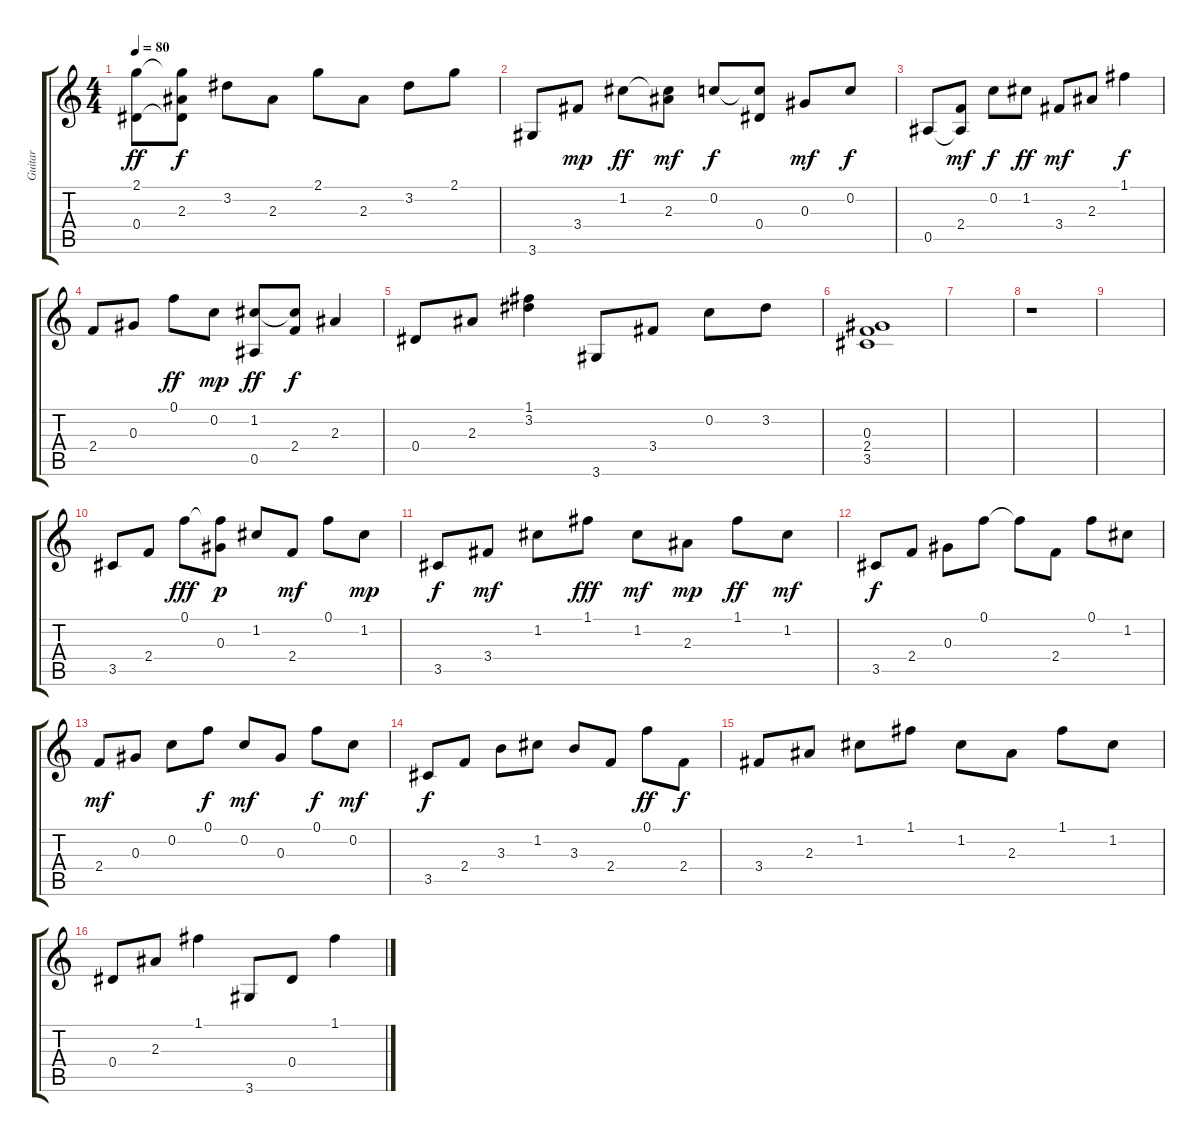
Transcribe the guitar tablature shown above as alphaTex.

\track ("Guitar" "Guitar") {instrument acousticguitarnylon}
\staff {score tabs}
\tuning (F4 C4 Ab3 Eb3 Bb2 F2) {hide}
\ts (4 4)
\tempo 80
\clef g2
\ks c
(2.1 0.4).8{dy ff} (2.1{t} 2.3 0.4{t}).8{dy f} 3.2.8 2.3.8 2.1.8 2.3.8 3.2.8 2.1.8 |
3.6.8 3.4.8{dy mp} 1.2.8{dy ff} (1.2{t} 2.3).8{dy mf} 0.2.8{dy f} (0.2{t} 0.4).8 0.3.8{dy mf} 0.2.8{dy f} |
0.5.8 (2.4 0.5{t}).8{dy mf} 0.2.8{dy f} 1.2.8{dy ff} 3.4.8{dy mf} 2.3.8 1.1.4{dy f} |
2.4.8 0.3.8 0.1.8{dy ff} 0.2.8{dy mp} (1.2 0.5).8{dy ff} (1.2{t} 2.4).8{dy f} 2.3.4 |
0.4.8 2.3.8 (1.1 3.2).4 3.6.8 3.4.8 0.2.8 3.2.8 |
(0.3 2.4 3.5).1 |
|
r.1 |
|
3.5.8 2.4.8 0.1.8{dy fff} (0.1{t} 0.3).8{dy p} 1.2.8 2.4.8{dy mf} 0.1.8 1.2.8{dy mp} |
3.5.8{dy f} 3.4.8{dy mf} 1.2.8 1.1.8{dy fff} 1.2.8{dy mf} 2.3.8{dy mp} 1.1.8{dy ff} 1.2.8{dy mf} |
3.5.8{dy f} 2.4.8 0.3.8 0.1.8 0.1{t}.8 2.4.8 0.1.8 1.2.8 |
2.4.8{dy mf} 0.3.8 0.2.8 0.1.8{dy f} 0.2.8{dy mf} 0.3.8 0.1.8{dy f} 0.2.8{dy mf} |
3.5.8{dy f} 2.4.8 3.3.8 1.2.8 3.3.8 2.4.8 0.1.8{dy ff} 2.4.8{dy f} |
3.4.8 2.3.8 1.2.8 1.1.8 1.2.8 2.3.8 1.1.8 1.2.8 |
0.4.8 2.3.8 1.1.4 3.6.8 0.4.8 1.1.4
